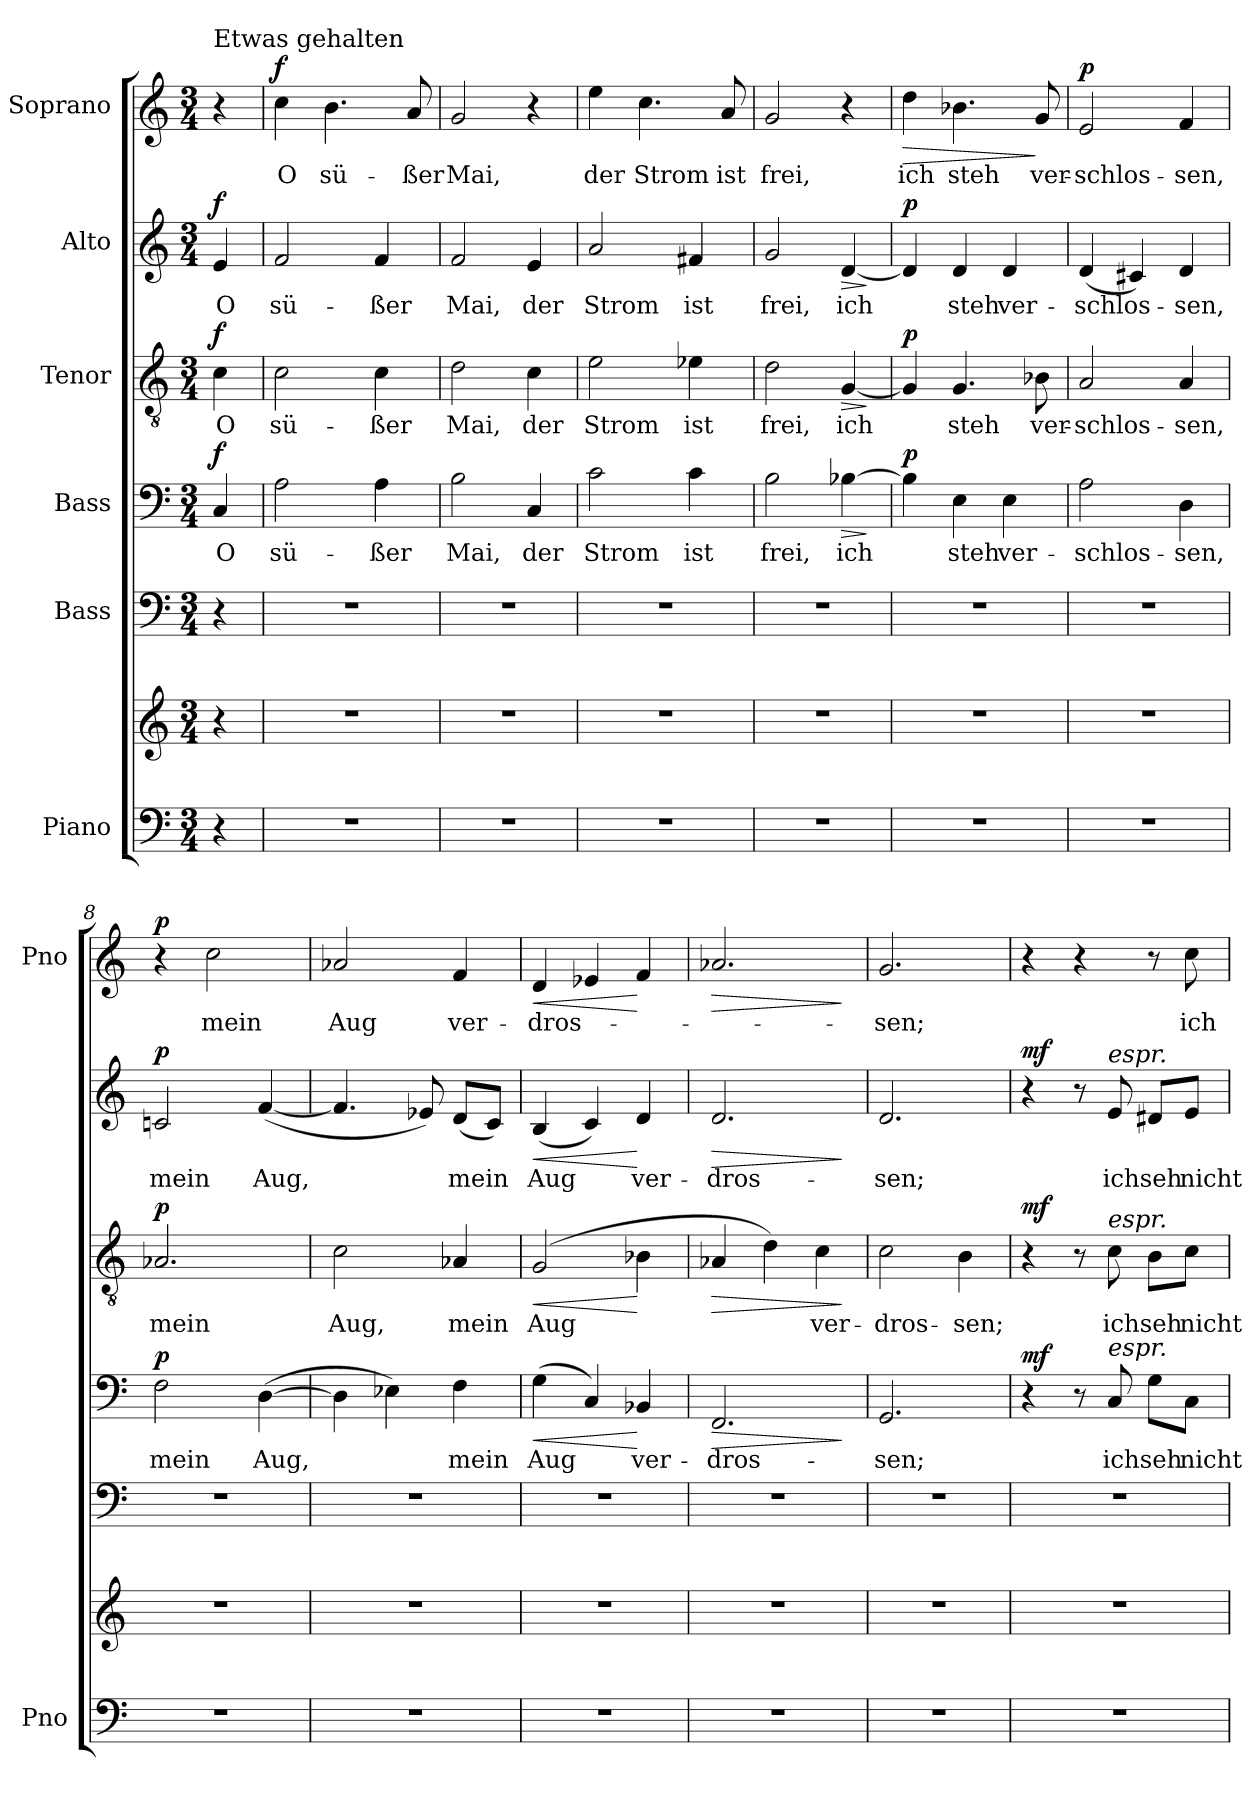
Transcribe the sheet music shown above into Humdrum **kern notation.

**kern	**kern	**kern	**kern	**text	**dynam	**kern	**text	**dynam	**kern	**text	**dynam	**kern	**text	**dynam
*part6	*part6	*part5	*part4	*part4	*part4	*part3	*part3	*part3	*part2	*part2	*part2	*part1	*part1	*part1
*staff7	*staff6	*staff5	*staff4	*staff4	*staff4	*staff3	*staff3	*staff3	*staff2	*staff2	*staff2	*staff1	*staff1	*staff1
*I"Piano	*	*I"Bass	*I"Bass	*	*	*I"Tenor	*	*	*I"Alto	*	*	*I"Soprano	*	*
*I'Pno	*	*	*	*	*	*	*	*	*	*	*	*I'Pno	*	*
*clefF4	*clefG2	*clefF4	*clefF4	*	*	*clefGv2	*	*	*clefG2	*	*	*clefG2	*	*
*k[]	*k[]	*k[]	*k[]	*	*	*k[]	*	*	*k[]	*	*	*k[]	*	*
*M3/4	*M3/4	*M3/4	*M3/4	*	*	*M3/4	*	*	*M3/4	*	*	*M3/4	*	*
*MM96	*MM96	*MM96	*MM96	*	*	*MM96	*	*	*MM96	*	*	*MM96	*	*
=1	=1	=1	=1	=1	=1	=1	=1	=1	=1	=1	=1	=1	=1	=1
!	!	!	!	!	!	!	!	!	!	!	!	!LO:TX:a:t=Etwas gehalten	!	!
!	!	!	!	!LO:LY:b	!LO:DY:b	!	!LO:LY:b	!LO:DY:b	!	!LO:LY:b	!LO:DY:b	!	!	!
4r	4r	4r	4C/	O	f	4c\	O	f	4e/	O	f	4r	.	.
=2	=2	=2	=2	=2	=2	=2	=2	=2	=2	=2	=2	=2	=2	=2
!	!	!	!	!LO:LY:b	!	!	!LO:LY:b	!	!	!LO:LY:b	!	!	!LO:LY:b	!LO:DY:b
2.r	2.r	2.r	2A\	sü-	.	2c\	sü-	.	2f/	sü-	.	4cc\	O	f
!	!	!	!	!	!	!	!	!	!	!	!	!	!LO:LY:b	!
.	.	.	.	.	.	.	.	.	.	.	.	4.b\	sü-	.
!	!	!	!	!LO:LY:b	!	!	!LO:LY:b	!	!	!LO:LY:b	!	!	!	!
.	.	.	4A\	-ßer	.	4c\	-ßer	.	4f/	-ßer	.	.	.	.
!	!	!	!	!	!	!	!	!	!	!	!	!	!LO:LY:b	!
.	.	.	.	.	.	.	.	.	.	.	.	8a/	-ßer	.
=3	=3	=3	=3	=3	=3	=3	=3	=3	=3	=3	=3	=3	=3	=3
!	!	!	!	!LO:LY:b	!	!	!LO:LY:b	!	!	!LO:LY:b	!	!	!LO:LY:b	!
2.r	2.r	2.r	2B\	Mai,	.	2d\	Mai,	.	2f/	Mai,	.	2g/	Mai,	.
!	!	!	!	!LO:LY:b	!	!	!LO:LY:b	!	!	!LO:LY:b	!	!	!	!
.	.	.	4C/	der	.	4c\	der	.	4e/	der	.	4r	.	.
=4	=4	=4	=4	=4	=4	=4	=4	=4	=4	=4	=4	=4	=4	=4
!	!	!	!	!LO:LY:b	!	!	!LO:LY:b	!	!	!LO:LY:b	!	!	!LO:LY:b	!
2.r	2.r	2.r	2c\	Strom	.	2e\	Strom	.	2a/	Strom	.	4ee\	der	.
!	!	!	!	!	!	!	!	!	!	!	!	!	!LO:LY:b	!
.	.	.	.	.	.	.	.	.	.	.	.	4.cc\	Strom	.
!	!	!	!	!LO:LY:b	!	!	!LO:LY:b	!	!	!LO:LY:b	!	!	!	!
.	.	.	4c\	ist	.	4e-X\	ist	.	4f#X/	ist	.	.	.	.
!	!	!	!	!	!	!	!	!	!	!	!	!	!LO:LY:b	!
.	.	.	.	.	.	.	.	.	.	.	.	8a/	ist	.
=5	=5	=5	=5	=5	=5	=5	=5	=5	=5	=5	=5	=5	=5	=5
!	!	!	!	!LO:LY:b	!	!	!LO:LY:b	!	!	!LO:LY:b	!	!	!LO:LY:b	!
2.r	2.r	2.r	2B\	frei,	.	2d\	frei,	.	2g/	frei,	.	2g/	frei,	.
!	!	!	!	!LO:LY:b	!LO:HP:b	!	!LO:LY:b	!LO:HP:b	!	!LO:LY:b	!LO:HP:b	!	!	!
.	.	.	[4B-X\	ich	>	[4G/	ich	>	[4d/	ich	>	4r	.	.
.	.	.	.	.	]	.	.	]	.	.	]	.	.	.
=6	=6	=6	=6	=6	=6	=6	=6	=6	=6	=6	=6	=6	=6	=6
!	!	!	!	!	!LO:DY:b	!	!	!LO:DY:b	!	!	!LO:DY:b	!	!LO:LY:b	!LO:HP:b
2.r	2.r	2.r	4B-\]	.	p	4G/]	.	p	4d/]	.	p	4dd\	ich	>
!	!	!	!	!LO:LY:b	!	!	!LO:LY:b	!	!	!LO:LY:b	!	!	!LO:LY:b	!
.	.	.	4E\	steh	.	4.G/	steh	.	4d/	steh	.	4.b-X\	steh	.
!	!	!	!	!LO:LY:b	!	!	!	!	!	!LO:LY:b	!	!	!	!
.	.	.	4E\	ver-	.	.	.	.	4d/	ver-	.	.	.	.
!	!	!	!	!	!	!	!LO:LY:b	!	!	!	!	!	!LO:LY:b	!
.	.	.	.	.	.	8B-X\	ver-	.	.	.	.	8g/	ver-	]
=7	=7	=7	=7	=7	=7	=7	=7	=7	=7	=7	=7	=7	=7	=7
!	!	!	!	!LO:LY:b	!	!	!LO:LY:b	!	!	!LO:LY:b	!	!	!LO:LY:b	!LO:DY:b
2.r	2.r	2.r	2A\	­schlos-	.	2A/	­schlos-	.	(<4d/	­schlos-	.	2e/	­schlos-	p
.	.	.	.	.	.	.	.	.	4c#X/)	.	.	.	.	.
!	!	!	!	!LO:LY:b	!	!	!LO:LY:b	!	!	!LO:LY:b	!	!	!LO:LY:b	!
.	.	.	4D\	-sen,	.	4A/	-sen,	.	4d/	-sen,	.	4f/	-sen,	.
!!LO:PB:g=z
=8	=8	=8	=8	=8	=8	=8	=8	=8	=8	=8	=8	=8	=8	=8
!	!	!	!	!LO:LY:b	!LO:DY:b	!	!LO:LY:b	!LO:DY:b	!	!LO:LY:b	!LO:DY:b	!	!	!LO:DY:b
2.r	2.r	2.r	2F\	mein	p	2.A-X/	mein	p	2cn/	mein	p	4r	.	p
!	!	!	!	!	!	!	!	!	!	!	!	!	!LO:LY:b	!
.	.	.	.	.	.	.	.	.	.	.	.	2cc\	mein	.
!	!	!	!	!LO:LY:b	!	!	!	!	!	!LO:LY:b	!	!	!	!
.	.	.	(>[4D\	Aug,	.	.	.	.	(<[4f/	Aug,	.	.	.	.
=9	=9	=9	=9	=9	=9	=9	=9	=9	=9	=9	=9	=9	=9	=9
!	!	!	!	!	!	!	!LO:LY:b	!	!	!	!	!	!LO:LY:b	!
2.r	2.r	2.r	4D\]	.	.	2c\	Aug,	.	4.f/]	.	.	2a-X/	Aug	.
.	.	.	4E-X\)	.	.	.	.	.	.	.	.	.	.	.
.	.	.	.	.	.	.	.	.	8e-X/)	.	.	.	.	.
!	!	!	!	!LO:LY:b	!	!	!LO:LY:b	!	!	!LO:LY:b	!	!	!LO:LY:b	!
.	.	.	4F\	mein	.	4A-X/	mein	.	(<8d/L	mein	.	4f/	ver-	.
.	.	.	.	.	.	.	.	.	8c/J)	.	.	.	.	.
!!LO:PB:g=z
=10	=10	=10	=10	=10	=10	=10	=10	=10	=10	=10	=10	=10	=10	=10
!	!	!	!	!LO:LY:b	!LO:HP:b	!	!LO:LY:b	!LO:HP:b	!	!LO:LY:b	!LO:HP:b	!	!LO:LY:b	!LO:HP:b
2.r	2.r	2.r	(>4G\	Aug	<	(>2G/	Aug	<	(<4B/	Aug	<	4d/	-dros-	<
.	.	.	4C/)	.	.	.	.	.	4c/)	.	.	4e-X/	.	.
!	!	!	!	!LO:LY:b	!	!	!	!	!	!LO:LY:b	!	!	!	!
.	.	.	4BB-X/	ver-	[	4B-X\	.	[	4d/	ver-	[	4f/	.	[
=11	=11	=11	=11	=11	=11	=11	=11	=11	=11	=11	=11	=11	=11	=11
!	!	!	!	!LO:LY:b	!LO:HP:b	!	!	!LO:HP:b	!	!LO:LY:b	!LO:HP:b	!	!	!LO:HP:b
2.r	2.r	2.r	2.FF/	-dros-	>	4A-X/	.	>	2.d/	-dros-	>	2.a-X/	.	>
.	.	.	.	.	.	4d\)	.	.	.	.	.	.	.	.
!	!	!	!	!	!	!	!LO:LY:b	!	!	!	!	!	!	!
.	.	.	.	.	.	4c\	ver-	.	.	.	.	.	.	.
.	.	.	.	.	]	.	.	]	.	.	]	.	.	]
=12	=12	=12	=12	=12	=12	=12	=12	=12	=12	=12	=12	=12	=12	=12
!	!	!	!	!LO:LY:b	!	!	!LO:LY:b	!	!	!LO:LY:b	!	!	!LO:LY:b	!
2.r	2.r	2.r	2.GG/	-sen;	.	2c\	-dros-	.	2.d/	-sen;	.	2.g/	-sen;	.
!	!	!	!	!	!	!	!LO:LY:b	!	!	!	!	!	!	!
.	.	.	.	.	.	4B\	-sen;	.	.	.	.	.	.	.
=13	=13	=13	=13	=13	=13	=13	=13	=13	=13	=13	=13	=13	=13	=13
!	!	!	!	!	!LO:DY:b	!	!	!LO:DY:b	!	!	!LO:DY:b	!	!	!
2.r	2.r	2.r	4r	.	mf	4r	.	mf	4r	.	mf	4r	.	.
.	.	.	8r	.	.	8r	.	.	8r	.	.	4r	.	.
!	!	!	!	!	!	!	!	!	!LO:TX:a:i:t=espr.	!	!	!	!	!
!	!	!	!	!	!	!LO:TX:a:i:t=espr.	!	!	!	!	!	!	!	!
!	!	!	!LO:TX:a:i:t=espr.	!	!	!	!	!	!	!	!	!	!	!
!	!	!	!	!LO:LY:b	!	!	!LO:LY:b	!	!	!LO:LY:b	!	!	!	!
.	.	.	8C/	ich	.	8c\	ich	.	8e/	ich	.	.	.	.
!	!	!	!	!LO:LY:b	!	!	!LO:LY:b	!	!	!LO:LY:b	!	!	!	!
.	.	.	8G\L	seh	.	8B\L	seh	.	8d#X/L	seh	.	8r	.	.
!	!	!	!	!LO:LY:b	!	!	!LO:LY:b	!	!	!LO:LY:b	!	!	!LO:LY:b	!
.	.	.	8C\J	nicht	.	8c\J	nicht	.	8e/J	nicht	.	8cc\	ich	.
=	=	=	=	=	=	=	=	=	=	=	=	=	=	=
*-	*-	*-	*-	*-	*-	*-	*-	*-	*-	*-	*-	*-	*-	*-
